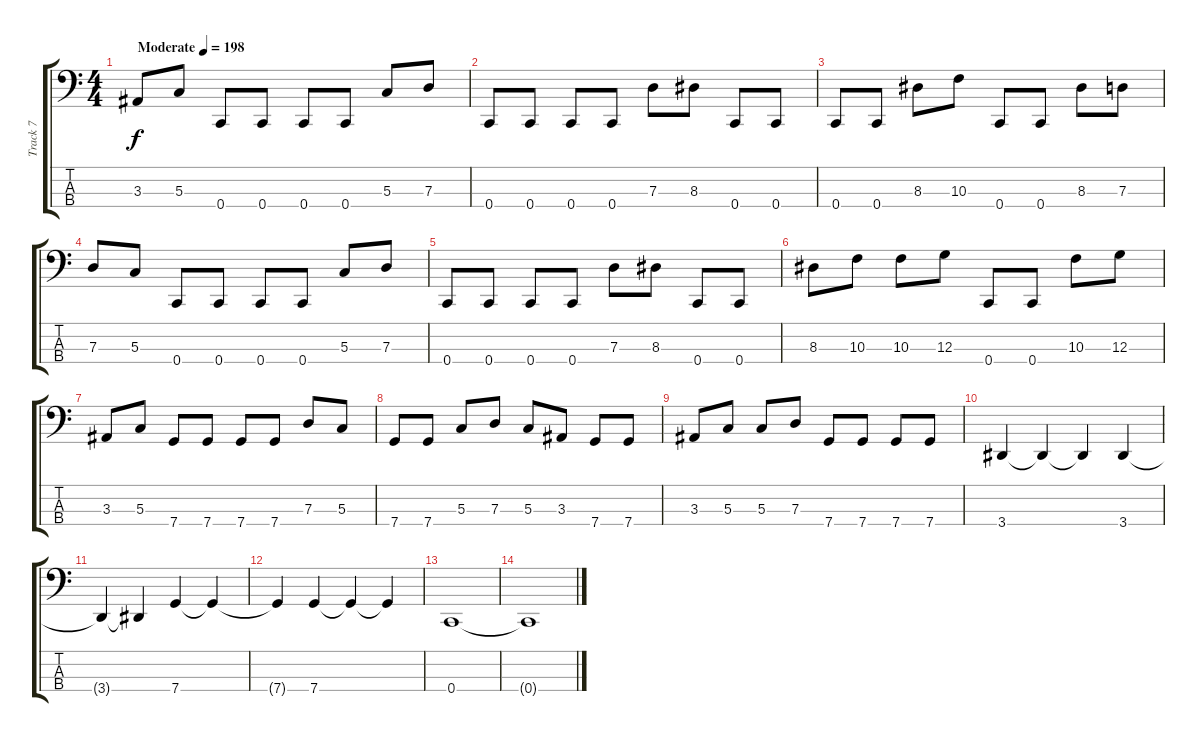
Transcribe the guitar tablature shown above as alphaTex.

\track ("Track 7" "Track 7") {instrument electricbasspick}
\staff {score tabs}
\tuning (F2 C2 G1 C1) {hide}
\ts (4 4)
\tempo (198 "Moderate")
\clef f4
\ks c
3.3.8{dy f instrument electricbasspick} 5.3.8 0.4.8 0.4.8 0.4.8 0.4.8 5.3.8 7.3.8 |
0.4.8 0.4.8 0.4.8 0.4.8 7.3.8 8.3.8 0.4.8 0.4.8 |
0.4.8 0.4.8 8.3.8 10.3.8 0.4.8 0.4.8 8.3.8 7.3.8 |
7.3.8 5.3.8 0.4.8 0.4.8 0.4.8 0.4.8 5.3.8 7.3.8 |
0.4.8 0.4.8 0.4.8 0.4.8 7.3.8 8.3.8 0.4.8 0.4.8 |
8.3.8 10.3.8 10.3.8 12.3.8 0.4.8 0.4.8 10.3.8 12.3.8 |
3.3.8 5.3.8 7.4.8 7.4.8 7.4.8 7.4.8 7.3.8 5.3.8 |
7.4.8 7.4.8 5.3.8 7.3.8 5.3.8 3.3.8 7.4.8 7.4.8 |
3.3.8 5.3.8 5.3.8 7.3.8 7.4.8 7.4.8 7.4.8 7.4.8 |
3.4.4 3.4{t}.4 3.4{t}.4 3.4.4 |
3.4{t}.4 3.4{t}.4 7.4.4 7.4{t}.4 |
7.4{t}.4 7.4.4 7.4{t}.4 7.4{t}.4 |
0.4.1{volume 0} |
0.4{t}.1
